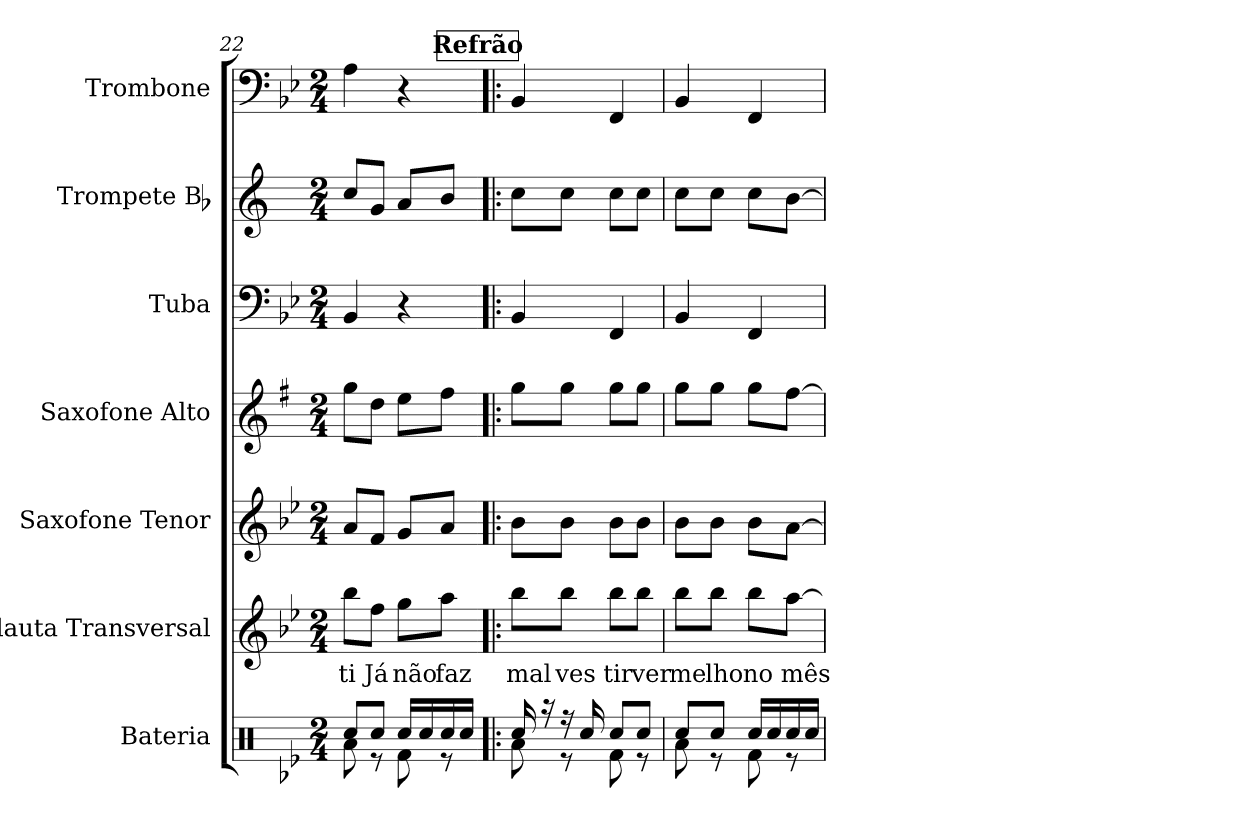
**kern	**kern	**text	**kern	**kern	**kern	**kern	**kern
*part7	*part6	*part6	*part5	*part4	*part3	*part2	*part1
*staff7	*staff6	*staff6	*staff5	*staff4	*staff3	*staff2	*staff1
*I"Bateria	*I"Flauta Transversal	*	*I"Saxofone Tenor	*I"Saxofone Alto	*I"Tuba	*I"Trompete Bb	*I"Trombone
*	*I'Fl	*	*	*	*I'Tba	*I'Tpt	*I'Trb
*clefX	*clefG2	*	*clefG2	*clefG2	*clefF4	*clefG2	*clefF4
*	*	*	*ITrd8c14	*ITrd5c9	*	*ITrd1c2	*
*k[b-e-]	*k[b-e-]	*	*k[b-e-]	*k[b-e-]	*k[b-e-]	*k[b-e-]	*k[b-e-]
*M2/4	*M2/4	*	*M2/4	*M2/4	*M2/4	*M2/4	*M2/4
=22	=22	=22	=22	=22	=22	=22	=22
*^	*	*	*	*	*	*	*
!	!	!	!LO:LY:b	!	!	!	!	!
8Rcc/L	8Ra\	8bb-\L	-ti	8A/L	8b-\L	4BB-/	8b-/L	4A\
!	!	!	!LO:LY:b	!	!	!	!	!
8Rcc/J	8r	8ff\J	Já	8F/J	8f\J	.	8f/J	.
!	!	!	!LO:LY:b	!	!	!	!	!
16Rcc/LL	8Rf\	8gg\L	não	8G/L	8g\L	4r	8g/L	4r
16Rcc/	.	.	.	.	.	.	.	.
!	!	!	!LO:LY:b	!	!	!	!	!
16Rcc/	8r	8aa\J	faz	8A/J	8a\J	.	8a/J	.
16Rcc/JJ	.	.	.	.	.	.	.	.
!!LO:REH:place=s1:a:B:fs=14:t=Refrão
=23!|:	=23!|:	=23!|:	=23!|:	=23!|:	=23!|:	=23!|:	=23!|:	=23!|:
!	!	!	!LO:LY:b	!	!	!	!	!
16Rcc/	8Ra\	8bb-\L	mal	8B-\L	8b-\L	4BB-/	8b-\L	4BB-/
16r	.	.	.	.	.	.	.	.
!	!	!	!LO:LY:b	!	!	!	!	!
16r	8r	8bb-\J	ves	8B-\J	8b-\J	.	8b-\J	.
16Rcc/	.	.	.	.	.	.	.	.
!	!	!	!LO:LY:b	!	!	!	!	!
8Rcc/L	8Rf\	8bb-\L	tir	8B-\L	8b-\L	4FF/	8b-\L	4FF/
!	!	!	!LO:LY:b	!	!	!	!	!
8Rcc/J	8r	8bb-\J	ver	8B-\J	8b-\J	.	8b-\J	.
=24	=24	=24	=24	=24	=24	=24	=24	=24
!	!	!	!LO:LY:b	!	!	!	!	!
8Rcc/L	8Ra\	8bb-\L	me	8B-\L	8b-\L	4BB-/	8b-\L	4BB-/
!	!	!	!LO:LY:b	!	!	!	!	!
8Rcc/J	8r	8bb-\J	lho	8B-\J	8b-\J	.	8b-\J	.
!	!	!	!LO:LY:b	!	!	!	!	!
16Rcc/LL	8Rf\	8bb-\L	no	8B-\L	8b-\L	4FF/	8b-\L	4FF/
16Rcc/	.	.	.	.	.	.	.	.
!	!	!	!LO:LY:b	!	!	!	!	!
16Rcc/	8r	[8aa\J	mês	[8A\J	[8a\J	.	[8a\J	.
16Rcc/JJ	.	.	.	.	.	.	.	.
*v	*v	*	*	*	*	*	*	*
=	=	=	=	=	=	=	=
*-	*-	*-	*-	*-	*-	*-	*-
